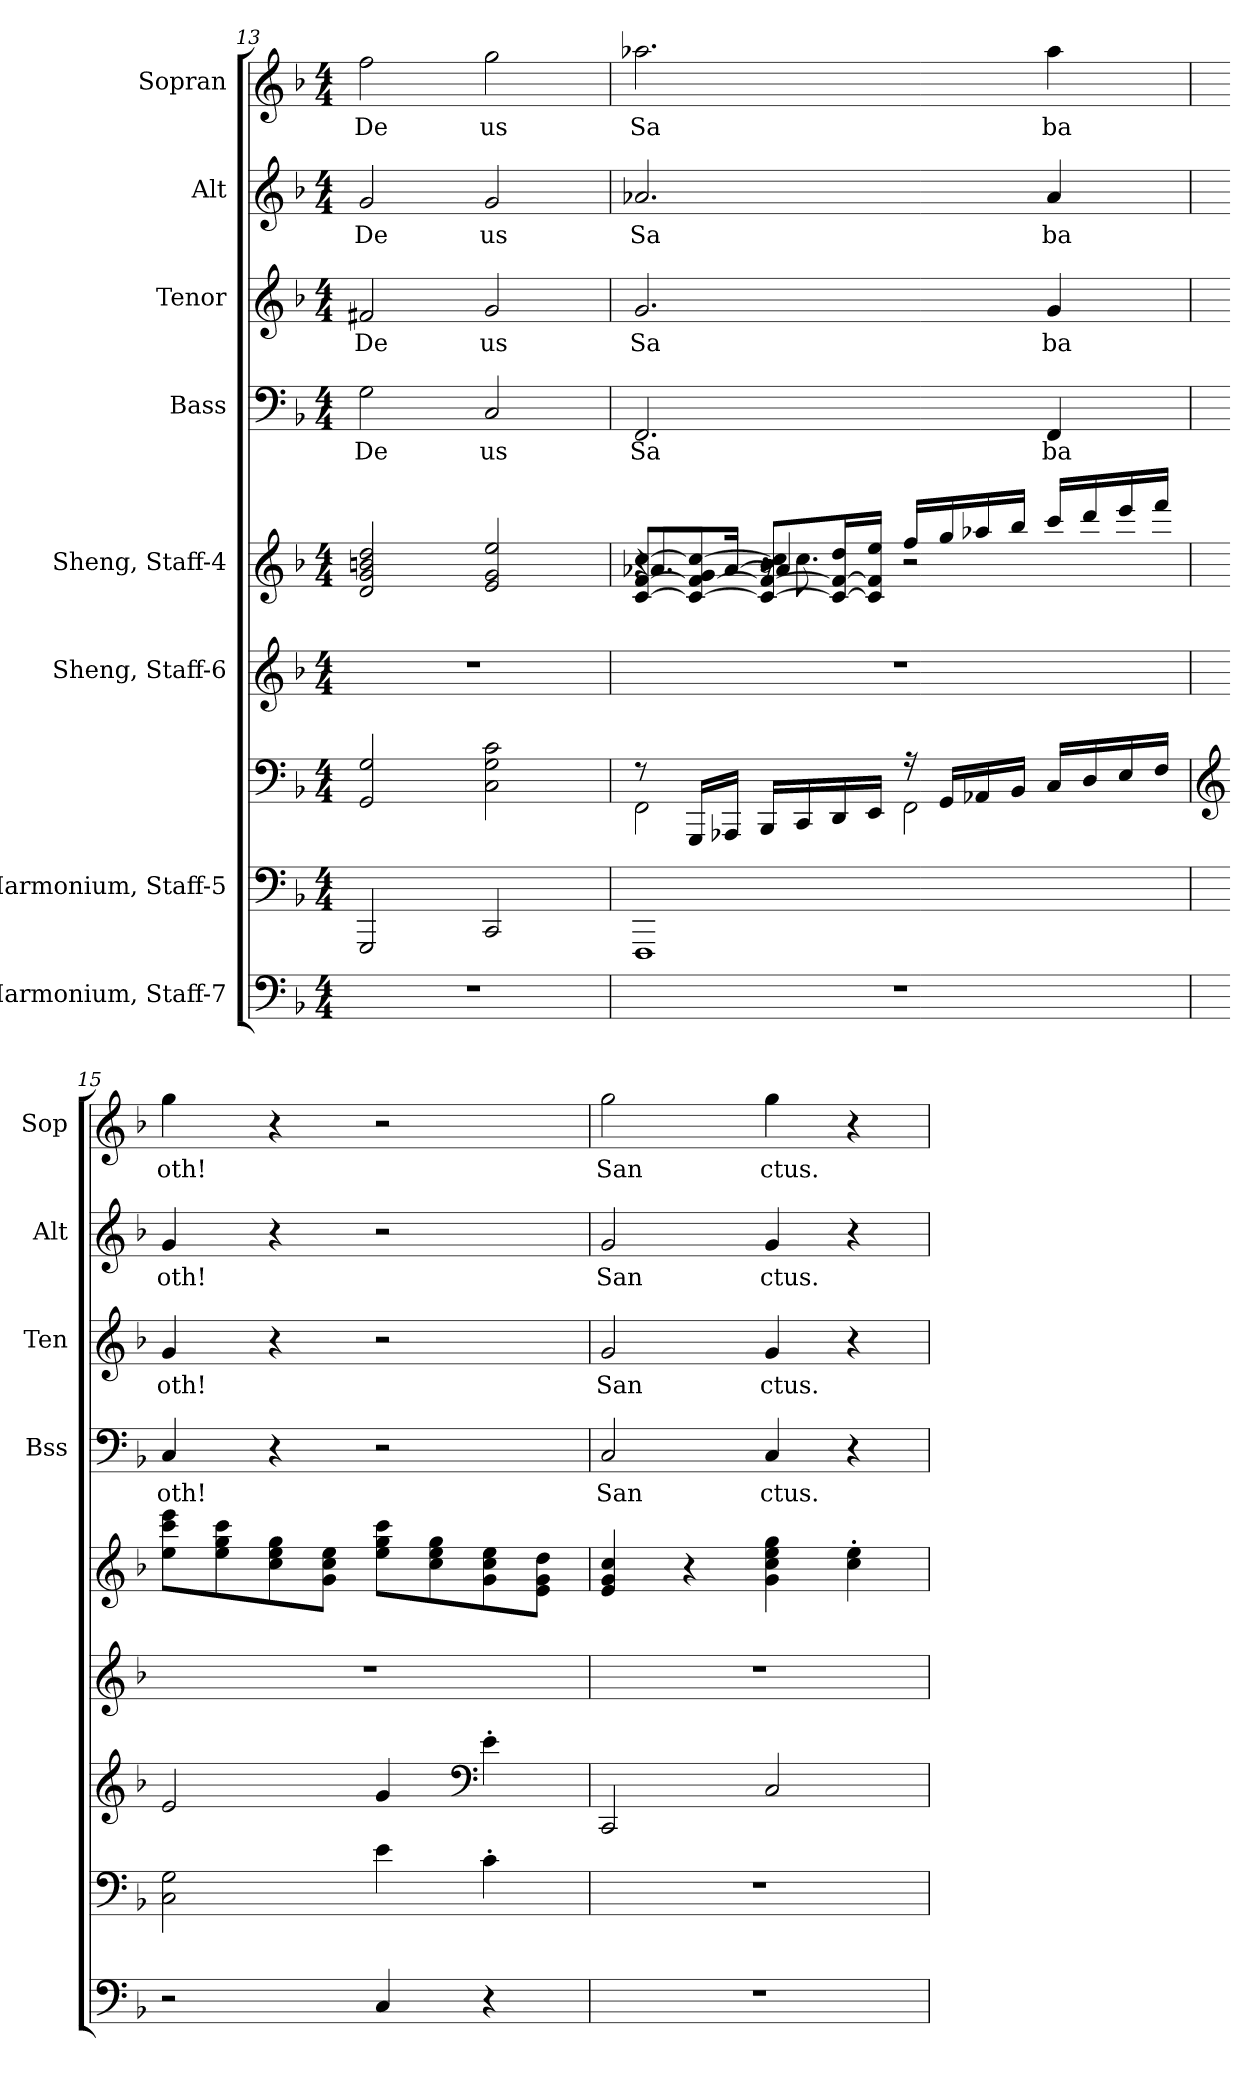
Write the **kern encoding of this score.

**kern	**kern	**kern	**kern	**kern	**kern	**text	**kern	**text	**kern	**text	**kern	**text
*part8	*part7	*part7	*part6	*part5	*part4	*part4	*part3	*part3	*part2	*part2	*part1	*part1
*staff9	*staff8	*staff7	*staff6	*staff5	*staff4	*staff4	*staff3	*staff3	*staff2	*staff2	*staff1	*staff1
*I"Harmonium, Staff-7	*I"Harmonium, Staff-5	*	*I"Sheng, Staff-6	*I"Sheng, Staff-4	*I"Bass	*	*I"Tenor	*	*I"Alt	*	*I"Sopran	*
*	*	*	*	*	*I'Bss	*	*I'Ten	*	*I'Alt	*	*I'Sop	*
*clefF4	*clefF4	*clefF4	*clefG2	*clefG2	*clefF4	*	*clefG2	*	*clefG2	*	*clefG2	*
*	*	*	*	*	*	*	*ITrd4c7	*	*	*	*ITrd2c3	*
*k[b-]	*k[b-]	*k[b-]	*k[b-]	*k[b-]	*k[b-]	*	*k[b-e-]	*	*k[b-]	*	*k[f#c#]	*
*M4/4	*M4/4	*M4/4	*M4/4	*M4/4	*M4/4	*	*M4/4	*	*M4/4	*	*M4/4	*
=13	=13	=13	=13	=13	=13	=13	=13	=13	=13	=13	=13	=13
1r	2GGG/	2GG/ 2G/	1r	2d/ 2g/ 2bn/ 2dd/	2G\	De	2Bn/	De	2g/	De	2dd\	De
.	2CC/	2C\ 2G\ 2c\	.	2e/ 2g/ 2ee/	2C/	us	2c/	us	2g/	us	2ee\	us
!!LO:PB:g=z
=14	=14	=14	=14	=14	=14	=14	=14	=14	=14	=14	=14	=14
*	*	*^	*	*^	*	*	*	*	*	*	*	*
*	*	*	*	*	*	*^	*	*	*	*	*	*	*	*
1r	1FFF	8r	2FF\	1r	[8c/ [8f/ [8cc/L	4r	8.a-X/L	2.FF/	Sa	2.c/	Sa	2.a-X/	Sa	2.ffn\	Sa
.	.	16GGG/LL	.	.	8c/_ 8f/_ 8g/ 8cc/_J	.	.	.	.	.	.	.	.	.	.
.	.	16AAA-X/JJ	.	.	.	.	[16a-/Jk	.	.	.	.	.	.	.	.
.	.	16BBB-/LL	.	.	8c/_ 8f/_ 8b-/ 8cc/]L	16r	4a-/]	.	.	.	.	.	.	.	.
.	.	16CC/	.	.	.	8.cc\	.	.	.	.	.	.	.	.	.
.	.	16DD/	.	.	16c/_ 16f/_ 16dd/L	.	.	.	.	.	.	.	.	.	.
.	.	16EE/JJ	.	.	16c/] 16f/] 16ee/JJ	.	.	.	.	.	.	.	.	.	.
.	.	16r	2FF\	.	16ff/LL	2r	2r	.	.	.	.	.	.	.	.
.	.	16GG/LL	.	.	16gg/	.	.	.	.	.	.	.	.	.	.
.	.	16AA-X/	.	.	16aa-X/	.	.	.	.	.	.	.	.	.	.
.	.	16BB-/JJ	.	.	16bb-/JJ	.	.	.	.	.	.	.	.	.	.
.	.	16C/LL	.	.	16ccc/LL	.	.	4FF/	ba	4c/	ba	4a-/	ba	4ff\	ba
.	.	16D/	.	.	16ddd/	.	.	.	.	.	.	.	.	.	.
.	.	16E/	.	.	16eee/	.	.	.	.	.	.	.	.	.	.
.	.	16F/JJ	.	.	16fff/JJ	.	.	.	.	.	.	.	.	.	.
*	*	*v	*v	*	*v	*v	*v	*	*	*	*	*	*	*	*
=15	=15	=15	=15	=15	=15	=15	=15	=15	=15	=15	=15	=15
*	*	*clefG2	*	*	*	*	*	*	*	*	*	*
2r	2C\ 2G\	2e/	1r	8ee\ 8ccc\ 8eee\L	4C/	oth!	4c/	oth!	4g/	oth!	4ee\	oth!
.	.	.	.	8ee\ 8gg\ 8ccc\	.	.	.	.	.	.	.	.
.	.	.	.	8cc\ 8ee\ 8gg\	4r	.	4r	.	4r	.	4r	.
.	.	.	.	8g\ 8cc\ 8ee\J	.	.	.	.	.	.	.	.
4C/	4e\	4g/	.	8ee\ 8gg\ 8ccc\L	2r	.	2r	.	2r	.	2r	.
.	.	.	.	8cc\ 8ee\ 8gg\	.	.	.	.	.	.	.	.
*	*	*clefF4	*	*	*	*	*	*	*	*	*	*
4r	4c'\	4e'\	.	8g\ 8cc\ 8ee\	.	.	.	.	.	.	.	.
.	.	.	.	8e\ 8g\ 8dd\J	.	.	.	.	.	.	.	.
=16	=16	=16	=16	=16	=16	=16	=16	=16	=16	=16	=16	=16
1r	1r	2CC/	1r	4e/ 4g/ 4cc/	2C/	San	2c/	San	2g/	San	2ee\	San
.	.	.	.	4r	.	.	.	.	.	.	.	.
.	.	2C/	.	4g\ 4cc\ 4ee\ 4gg\	4C/	ctus.	4c/	ctus.	4g/	ctus.	4ee\	ctus.
.	.	.	.	4cc\' 4ee\'	4r	.	4r	.	4r	.	4r	.
=	=	=	=	=	=	=	=	=	=	=	=	=
*-	*-	*-	*-	*-	*-	*-	*-	*-	*-	*-	*-	*-
